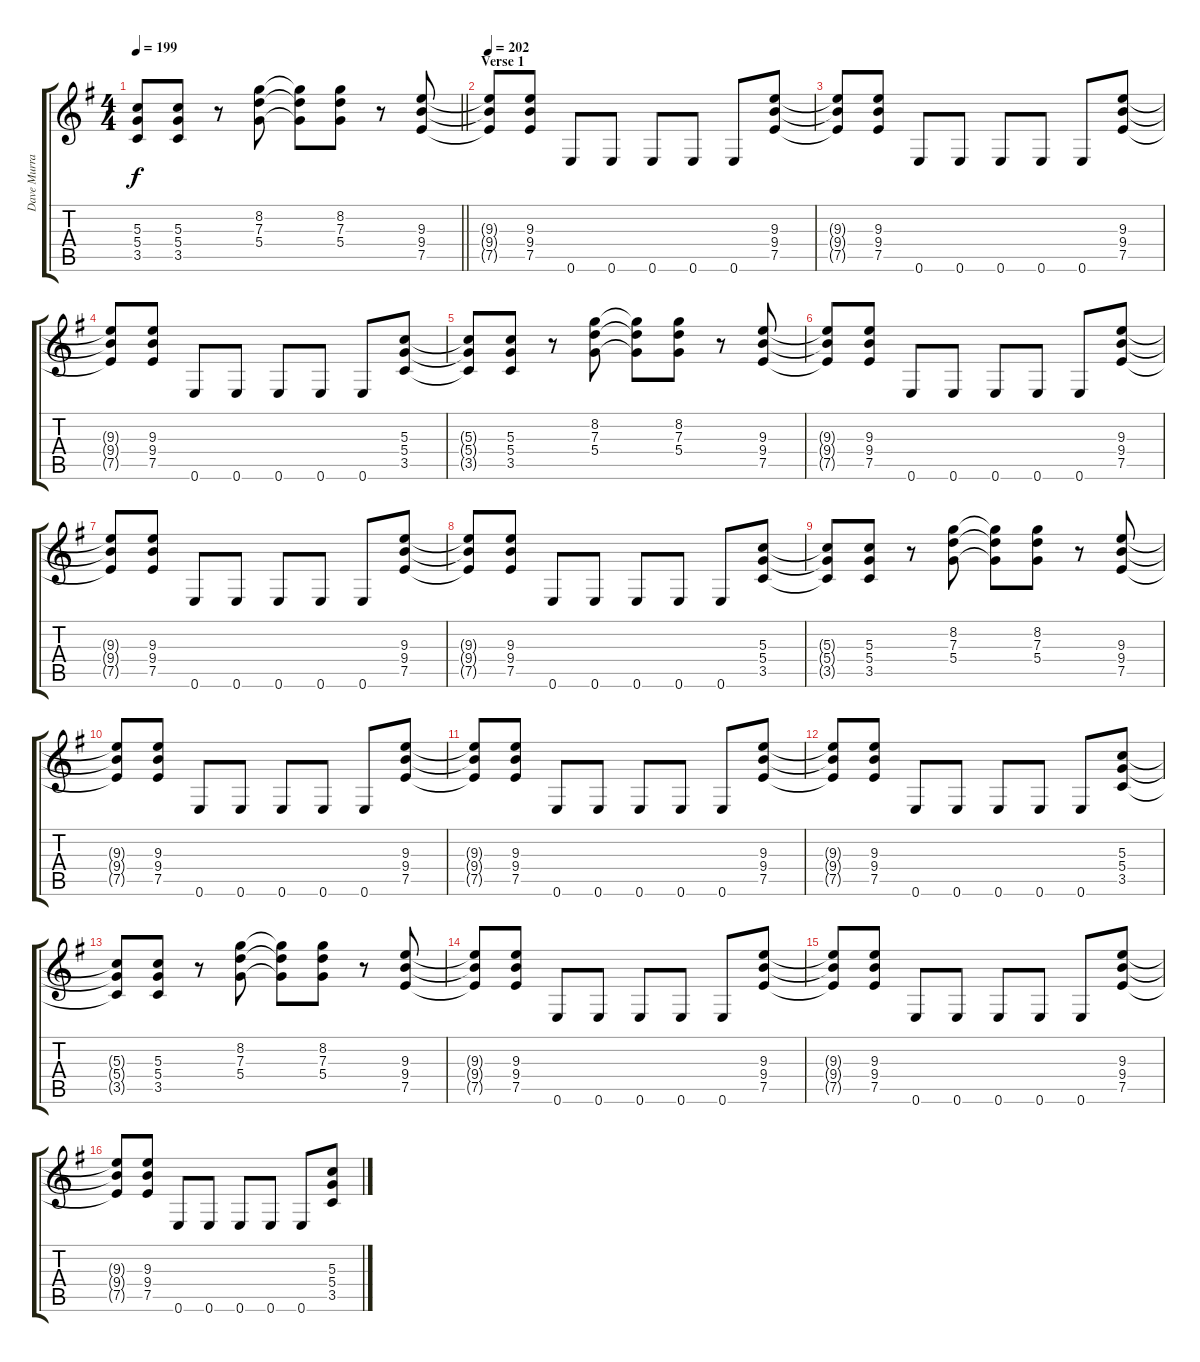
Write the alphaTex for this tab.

\track ("Dave Murray (Guitar)" "Dave Murra") {instrument distortionguitar}
\staff {score tabs}
\tuning (E4 B3 G3 D3 A2 E2) {hide}
\ts (4 4)
\tempo 199
\clef g2
\barLineRight lightlight
\ks eminor
(5.3{t} 5.4{t} 3.5{t}).8{dy f} (5.3 5.4 3.5).8 r.8 (8.2 7.3 5.4).8 (8.2{t} 7.3{t} 5.4{t}).8 (8.2 7.3 5.4).8 r.8 (9.3 9.4 7.5).8 |
\section ("" "Verse 1")
\tempo 202
(9.3{t} 9.4{t} 7.5{t}).8 (9.3 9.4 7.5).8 0.6.8 0.6.8 0.6.8 0.6.8 0.6.8 (9.3 9.4 7.5).8 |
(9.3{t} 9.4{t} 7.5{t}).8 (9.3 9.4 7.5).8 0.6.8 0.6.8 0.6.8 0.6.8 0.6.8 (9.3 9.4 7.5).8 |
(9.3{t} 9.4{t} 7.5{t}).8 (9.3 9.4 7.5).8 0.6.8 0.6.8 0.6.8 0.6.8 0.6.8 (5.3 5.4 3.5).8 |
(5.3{t} 5.4{t} 3.5{t}).8 (5.3 5.4 3.5).8 r.8 (8.2 7.3 5.4).8 (8.2{t} 7.3{t} 5.4{t}).8 (8.2 7.3 5.4).8 r.8 (9.3 9.4 7.5).8 |
(9.3{t} 9.4{t} 7.5{t}).8 (9.3 9.4 7.5).8 0.6.8 0.6.8 0.6.8 0.6.8 0.6.8 (9.3 9.4 7.5).8 |
(9.3{t} 9.4{t} 7.5{t}).8 (9.3 9.4 7.5).8 0.6.8 0.6.8 0.6.8 0.6.8 0.6.8 (9.3 9.4 7.5).8 |
(9.3{t} 9.4{t} 7.5{t}).8 (9.3 9.4 7.5).8 0.6.8 0.6.8 0.6.8 0.6.8 0.6.8 (5.3 5.4 3.5).8 |
(5.3{t} 5.4{t} 3.5{t}).8 (5.3 5.4 3.5).8 r.8 (8.2 7.3 5.4).8 (8.2{t} 7.3{t} 5.4{t}).8 (8.2 7.3 5.4).8 r.8 (9.3 9.4 7.5).8 |
(9.3{t} 9.4{t} 7.5{t}).8 (9.3 9.4 7.5).8 0.6.8 0.6.8 0.6.8 0.6.8 0.6.8 (9.3 9.4 7.5).8 |
(9.3{t} 9.4{t} 7.5{t}).8 (9.3 9.4 7.5).8 0.6.8 0.6.8 0.6.8 0.6.8 0.6.8 (9.3 9.4 7.5).8 |
(9.3{t} 9.4{t} 7.5{t}).8 (9.3 9.4 7.5).8 0.6.8 0.6.8 0.6.8 0.6.8 0.6.8 (5.3 5.4 3.5).8 |
(5.3{t} 5.4{t} 3.5{t}).8 (5.3 5.4 3.5).8 r.8 (8.2 7.3 5.4).8 (8.2{t} 7.3{t} 5.4{t}).8 (8.2 7.3 5.4).8 r.8 (9.3 9.4 7.5).8 |
(9.3{t} 9.4{t} 7.5{t}).8 (9.3 9.4 7.5).8 0.6.8 0.6.8 0.6.8 0.6.8 0.6.8 (9.3 9.4 7.5).8 |
(9.3{t} 9.4{t} 7.5{t}).8 (9.3 9.4 7.5).8 0.6.8 0.6.8 0.6.8 0.6.8 0.6.8 (9.3 9.4 7.5).8 |
(9.3{t} 9.4{t} 7.5{t}).8 (9.3 9.4 7.5).8 0.6.8 0.6.8 0.6.8 0.6.8 0.6.8 (5.3 5.4 3.5).8
